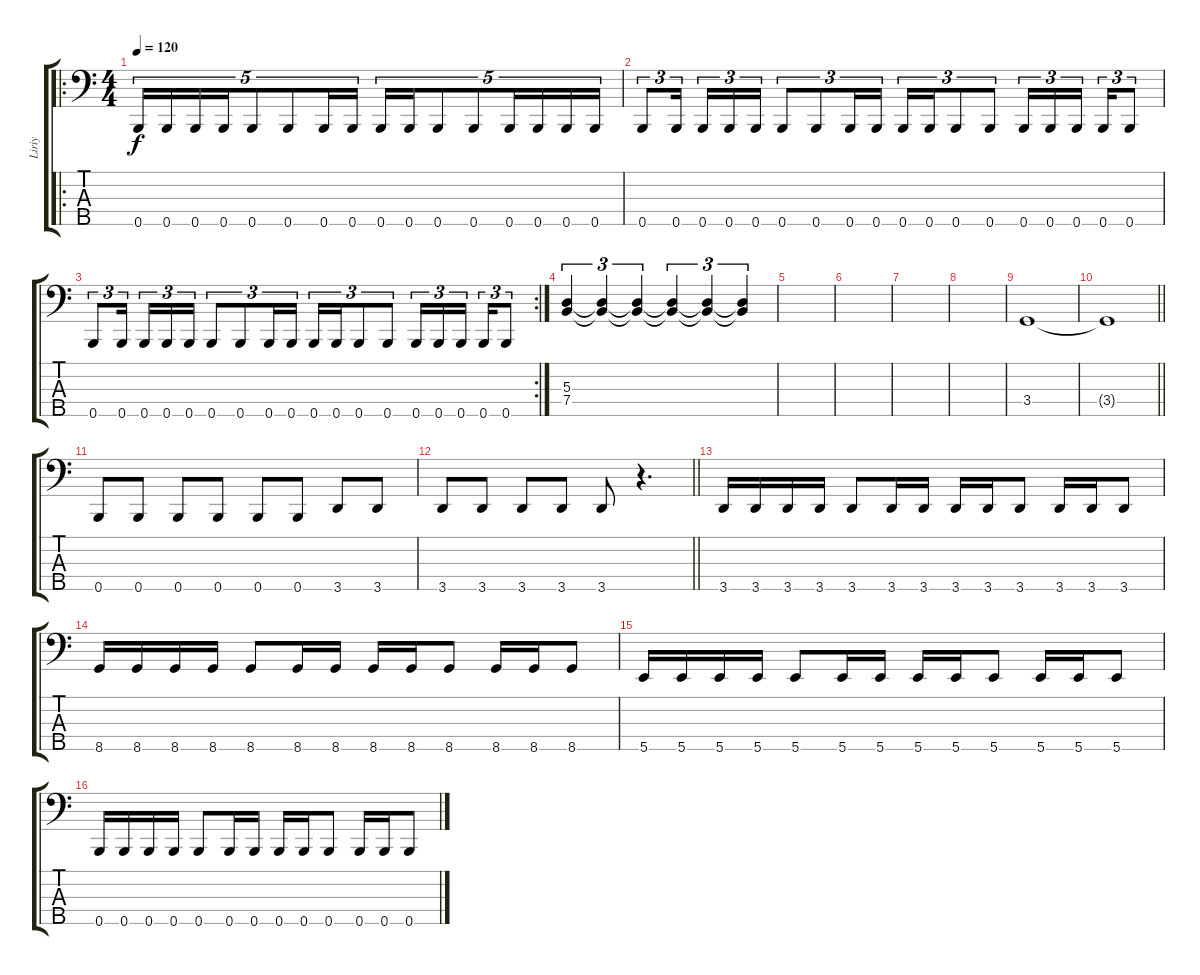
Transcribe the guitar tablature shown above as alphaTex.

\track ("Liriy" "Liriy") {instrument electricbassfinger}
\staff {score tabs}
\tuning (G2 D2 A1 E1 B0) {hide}
\ro
\ts (4 4)
\tempo 120
\clef f4
\ks c
0.5.16{tu (5 4) dy f} 0.5.16{tu (5 4)} 0.5.16{tu (5 4)} 0.5.16{tu (5 4)} 0.5.8{tu (5 4)} 0.5.8{tu (5 4)} 0.5.16{tu (5 4)} 0.5.16{tu (5 4)} 0.5.16{tu (5 4)} 0.5.16{tu (5 4)} 0.5.8{tu (5 4)} 0.5.8{tu (5 4)} 0.5.16{tu (5 4)} 0.5.16{tu (5 4)} 0.5.16{tu (5 4)} 0.5.16{tu (5 4)} |
0.5.8{tu (3 2)} 0.5.16{tu (3 2) beam splitsecondary} 0.5.16{tu (3 2)} 0.5.16{tu (3 2)} 0.5.16{tu (3 2)} 0.5.8{tu (3 2)} 0.5.8{tu (3 2)} 0.5.16{tu (3 2)} 0.5.16{tu (3 2)} 0.5.16{tu (3 2)} 0.5.16{tu (3 2)} 0.5.8{tu (3 2)} 0.5.8{tu (3 2)} 0.5.16{tu (3 2)} 0.5.16{tu (3 2)} 0.5.16{tu (3 2) beam splitsecondary} 0.5.16{tu (3 2)} 0.5.8{tu (3 2)} |
\rc 2
0.5.8{tu (3 2)} 0.5.16{tu (3 2) beam splitsecondary} 0.5.16{tu (3 2)} 0.5.16{tu (3 2)} 0.5.16{tu (3 2)} 0.5.8{tu (3 2)} 0.5.8{tu (3 2)} 0.5.16{tu (3 2)} 0.5.16{tu (3 2)} 0.5.16{tu (3 2)} 0.5.16{tu (3 2)} 0.5.8{tu (3 2)} 0.5.8{tu (3 2)} 0.5.16{tu (3 2)} 0.5.16{tu (3 2)} 0.5.16{tu (3 2) beam splitsecondary} 0.5.16{tu (3 2)} 0.5.8{tu (3 2)} |
(5.3 7.4).4{tu (3 2)} (5.3{t} 7.4{t}).4{tu (3 2)} (5.3{t} 7.4{t}).4{tu (3 2)} (5.3{t} 7.4{t}).4{tu (3 2)} (5.3{t} 7.4{t}).4{tu (3 2)} (5.3{t} 7.4{t}).4{tu (3 2)} |
|
|
|
|
3.4.1 |
\barLineRight lightlight
3.4{t}.1 |
0.5.8 0.5.8 0.5.8 0.5.8 0.5.8 0.5.8 3.5.8 3.5.8 |
\barLineRight lightlight
3.5.8 3.5.8 3.5.8 3.5.8 3.5.8 r.4{d} |
3.5.16 3.5.16 3.5.16 3.5.16 3.5.8 3.5.16 3.5.16 3.5.16 3.5.16 3.5.8 3.5.16 3.5.16 3.5.8 |
8.5.16 8.5.16 8.5.16 8.5.16 8.5.8 8.5.16 8.5.16 8.5.16 8.5.16 8.5.8 8.5.16 8.5.16 8.5.8 |
5.5.16 5.5.16 5.5.16 5.5.16 5.5.8 5.5.16 5.5.16 5.5.16 5.5.16 5.5.8 5.5.16 5.5.16 5.5.8 |
0.5.16 0.5.16 0.5.16 0.5.16 0.5.8 0.5.16 0.5.16 0.5.16 0.5.16 0.5.8 0.5.16 0.5.16 0.5.8
